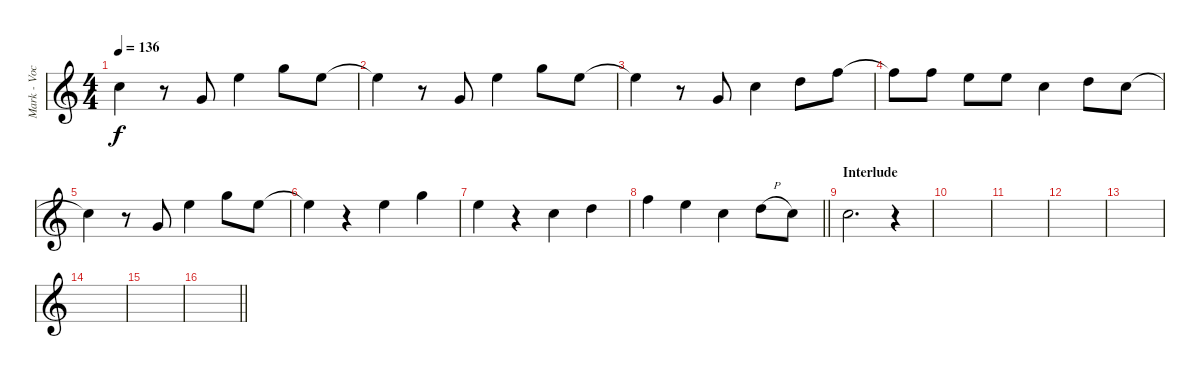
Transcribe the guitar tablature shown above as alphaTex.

\track ("Mark - Vocals" "Mark - Voc") {instrument overdrivenguitar}
\staff {score}
\tuning (E4 B3 G3 D3 A2 E2) {hide}
\ts (4 4)
\tempo 136
\clef g2
\ks c
1.2{t}.4{dy f} r.8 0.3.8 0.1.4 3.1.8 0.1.8 |
0.1{t}.4 r.8 0.3.8 0.1.4 3.1.8 0.1.8 |
0.1{t}.4 r.8 0.3.8 1.2.4 3.2.8 1.1.8 |
1.1{t}.8 1.1.8 0.1.8 0.1.8 1.2.4 3.2.8 1.2.8 |
1.2{t}.4 r.8 0.3.8 0.1.4 3.1.8 0.1.8 |
0.1{t}.4 r.4 0.1.4 3.1.4 |
0.1.4 r.4 1.2.4 3.2.4 |
\barLineRight lightlight
1.1.4 0.1.4 1.2.4 3.2{h}.8 1.2.8 |
\section ("" "Interlude")
1.2.2{d} r.4 |
|
|
|
|
|
|
\barLineRight lightlight
